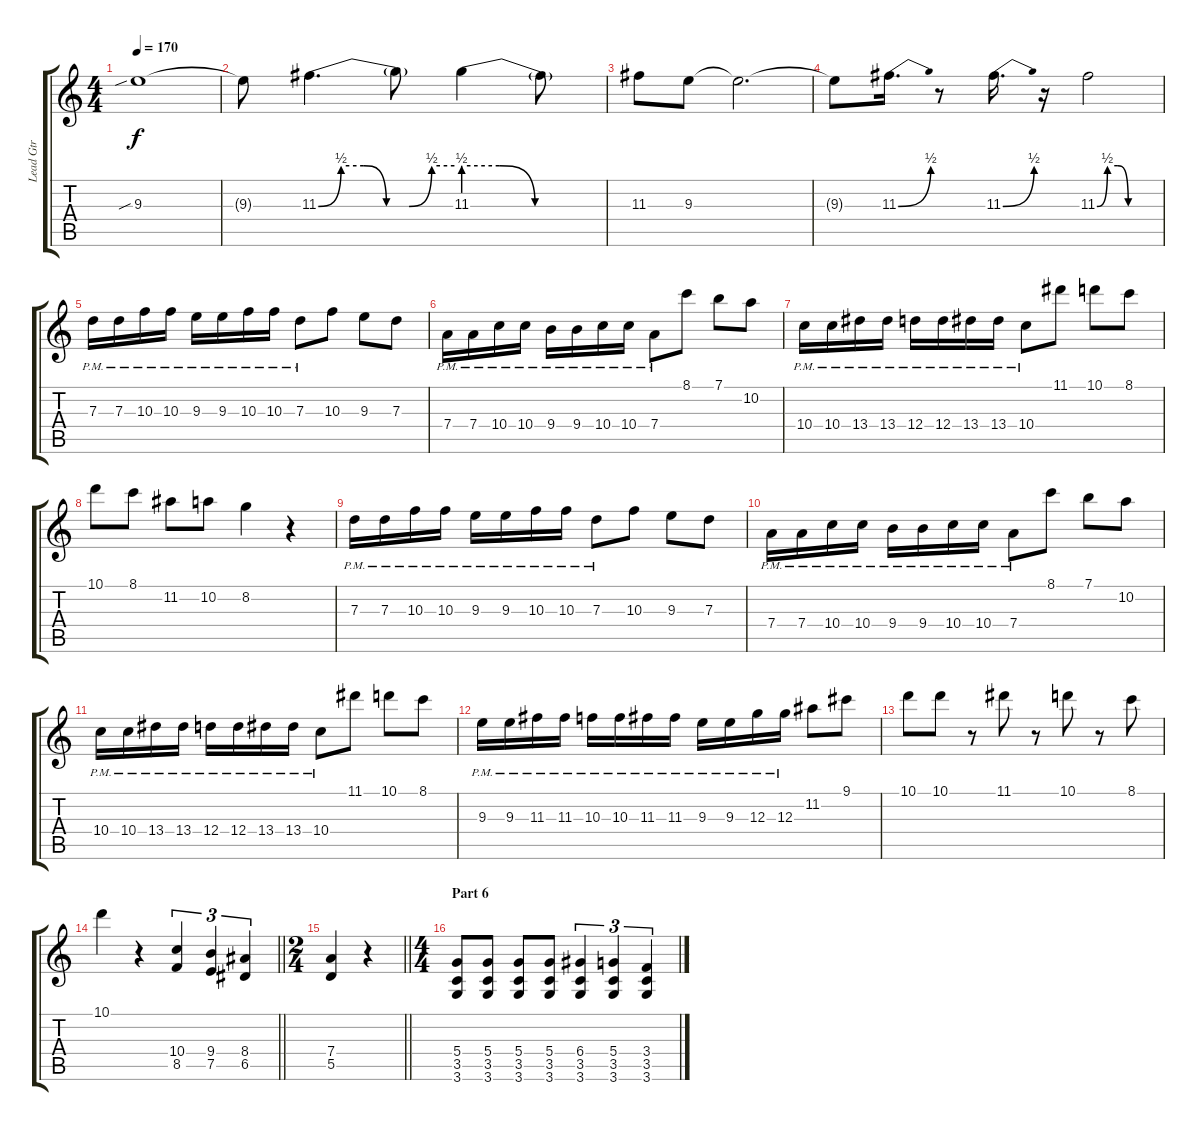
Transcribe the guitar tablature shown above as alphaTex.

\track ("Lead Gtr" "Lead Gtr") {instrument distortionguitar}
\staff {score tabs}
\tuning (E4 B3 G3 D3 A2 E2) {hide}
\ts (4 4)
\tempo 170
\clef g2
\ks c
9.3{sib}.1{dy f} |
9.3{t}.8 11.3{be (custom 0 0 10 2 20 2 30 0 40 0 50 2 60 2)}.4{d} 11.3{t}.8 11.3{be (custom 0 2 15 2 30 0 60 0)}.4 11.3{t}.8 |
11.3.8 9.3.8 9.3{t}.2{d} |
9.3{t}.8 11.3{be (bend 0 0 60 2)}.16{d} r.8 11.3{be (bend 0 0 60 2)}.16{d} r.16 11.3{be (custom 0 0 10 2 20 2 30 0 60 0)}.2 |
7.3{pm}.16 7.3{pm}.16 10.3{pm}.16 10.3{pm}.16 9.3{pm}.16 9.3{pm}.16 10.3{pm}.16 10.3{pm}.16 7.3{pm}.8 10.3.8 9.3.8 7.3.8 |
7.4{pm}.16 7.4{pm}.16 10.4{pm}.16 10.4{pm}.16 9.4{pm}.16 9.4{pm}.16 10.4{pm}.16 10.4{pm}.16 7.4{pm}.8 8.1.8 7.1.8 10.2.8 |
10.4{pm}.16 10.4{pm}.16 13.4{pm}.16 13.4{pm}.16 12.4{pm}.16 12.4{pm}.16 13.4{pm}.16 13.4{pm}.16 10.4{pm}.8 11.1.8 10.1.8 8.1.8 |
10.1.8 8.1.8 11.2.8 10.2.8 8.2.4 r.4 |
7.3{pm}.16 7.3{pm}.16 10.3{pm}.16 10.3{pm}.16 9.3{pm}.16 9.3{pm}.16 10.3{pm}.16 10.3{pm}.16 7.3{pm}.8 10.3.8 9.3.8 7.3.8 |
7.4{pm}.16 7.4{pm}.16 10.4{pm}.16 10.4{pm}.16 9.4{pm}.16 9.4{pm}.16 10.4{pm}.16 10.4{pm}.16 7.4{pm}.8 8.1.8 7.1.8 10.2.8 |
10.4{pm}.16 10.4{pm}.16 13.4{pm}.16 13.4{pm}.16 12.4{pm}.16 12.4{pm}.16 13.4{pm}.16 13.4{pm}.16 10.4{pm}.8 11.1.8 10.1.8 8.1.8 |
9.3{pm}.16 9.3{pm}.16 11.3{pm}.16 11.3{pm}.16 10.3{pm}.16 10.3{pm}.16 11.3{pm}.16 11.3{pm}.16 9.3{pm}.16 9.3{pm}.16 12.3{pm}.16 12.3{pm}.16 11.2.8 9.1.8 |
10.1.8 10.1.8 r.8 11.1.8 r.8 10.1.8 r.8 8.1.8 |
\barLineRight lightlight
10.1.4 r.4 (10.4 8.5).4{tu (3 2) volume 11} (9.4 7.5).4{tu (3 2)} (8.4 6.5).4{tu (3 2)} |
\ts (2 4)
\barLineRight lightlight
(7.4 5.5).4 r.4 |
\ts (4 4)
\section ("" "Part 6")
(5.4 3.5 3.6).8 (5.4 3.5 3.6).8 (5.4 3.5 3.6).8 (5.4 3.5 3.6).8 (6.4 3.5 3.6).4{tu (3 2)} (5.4 3.5 3.6).4{tu (3 2)} (3.4 3.5 3.6).4{tu (3 2)}
